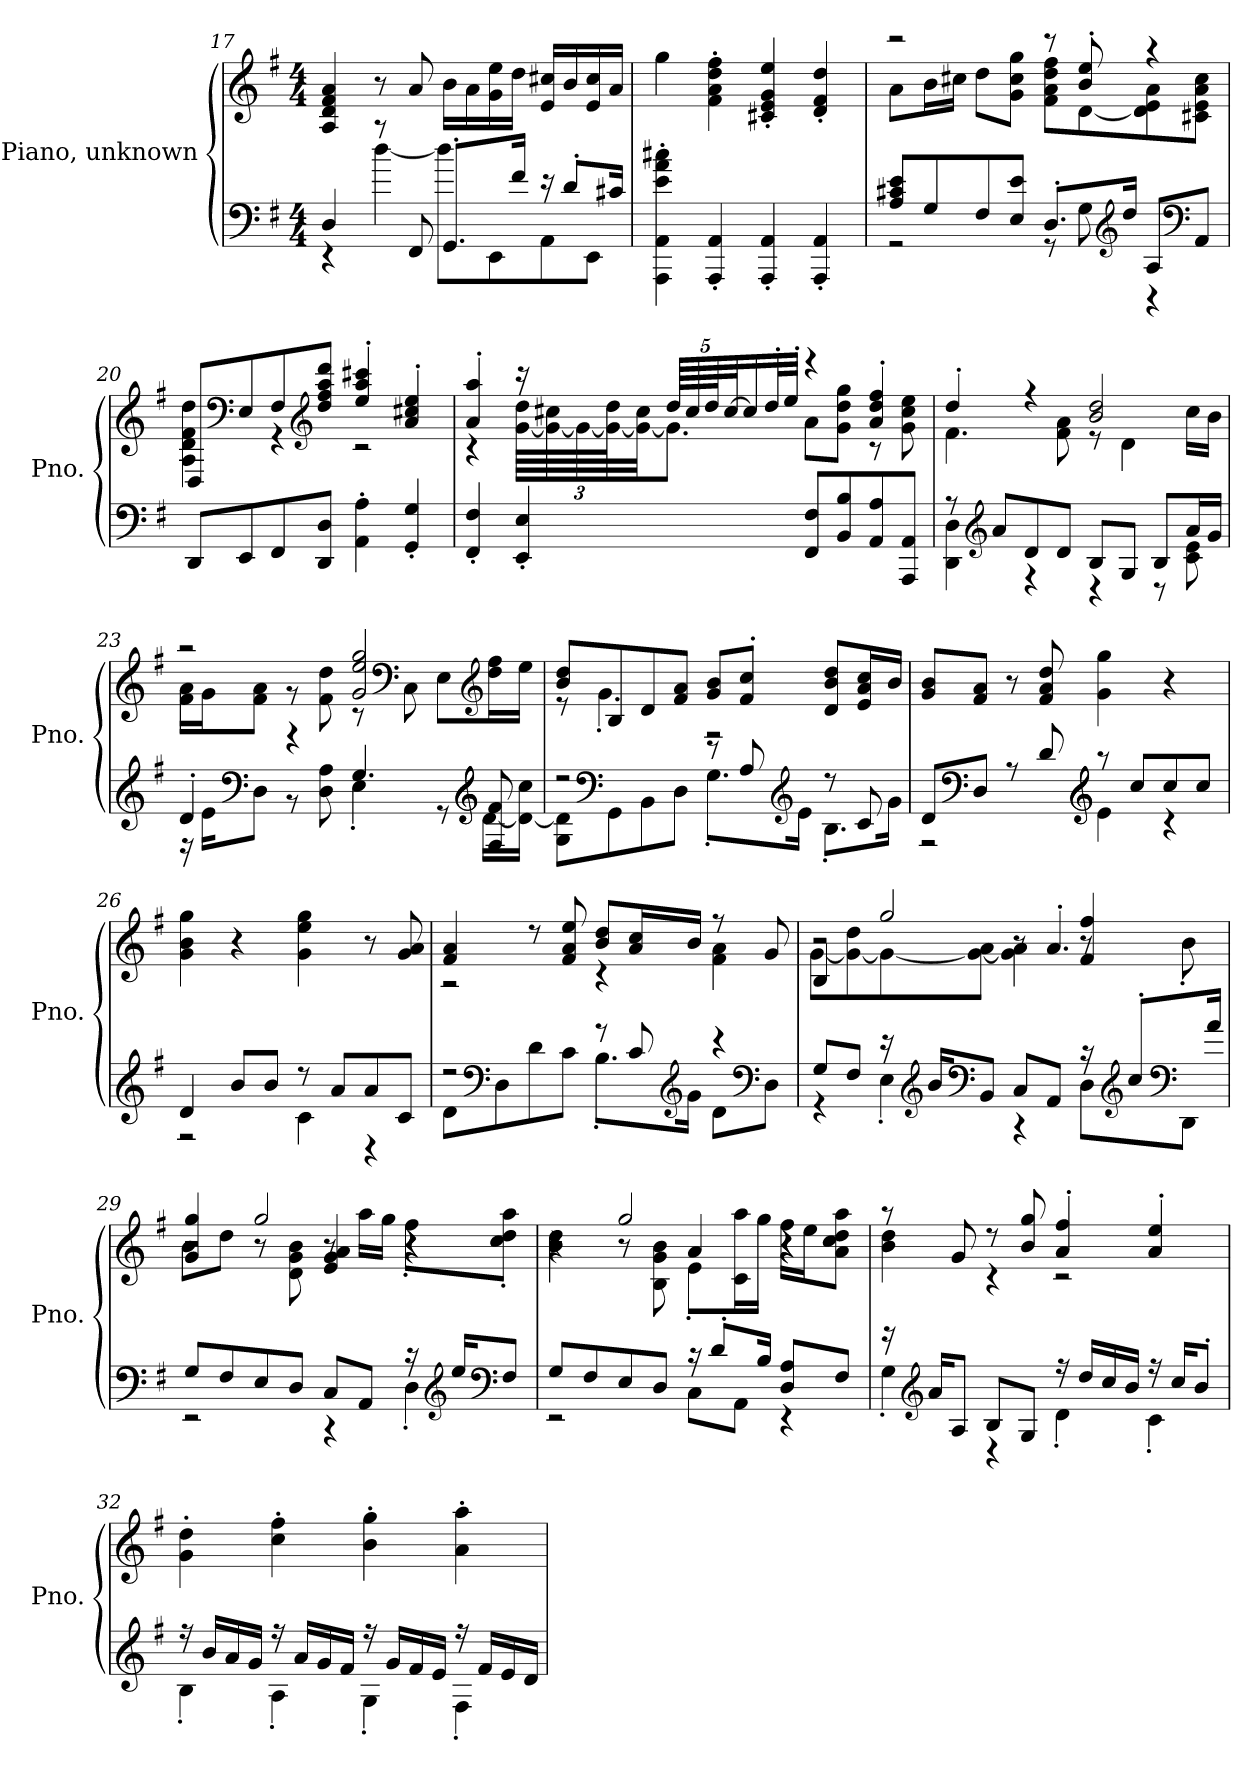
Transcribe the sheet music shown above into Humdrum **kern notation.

**kern	**kern
*part1	*part1
*staff2	*staff1
*I"Piano, unknown	*
*I'Pno.	*
*clefF4	*clefG2
*k[f#]	*k[f#]
*M4/4	*M4/4
=17	=17
*^	*
4D/	4r	4A/ 4d/ 4f#/ 4a/
8r	[4dd\	8r
8FF#/	.	8a/
8.GG'/L	8dd\L]	16b\LL
.	.	16a\
.	8EE\	16g\ 16ee\
16f#/Jk	.	16dd\JJ
16r	8AA\	16e/ 16cc#X/LL
8d'/L	.	16b/
.	8EE\J	16e/ 16cc#/
16c#X/Jk	.	16a/JJ
*v	*v	*
=18	=18
4AAA\' 4AA\' 4e\' 4a\' 4cc#X\'	4gg\
4AAA/' 4AA/'	4f#\' 4a\' 4dd\' 4ff#\'
4AAA/' 4AA/'	4c#X/' 4e/' 4g/' 4ee/'
4AAA/' 4AA/'	4d/' 4f#/' 4dd/'
!!LO:PB:g=z
=19	=19
*^	*^
8A/ 8c#X/ 8e/L	2r	2r	8a\L
8G/	.	.	16b\L
.	.	.	16cc#X\JJ
8F#/	.	.	8dd\L
8E/ 8e/J	.	.	8g\ 8cc#\ 8gg\J
8.D'/L	8r	8r	8f#\ 8a\ 8dd\ 8ff#\L
.	8G\	8b/' 8ee/'	[8d\
*clefG2	*	*	*
16dd/Jk	.	.	.
8A/L	4r	4r	8d\] 8e\ 8a\
*clefF4	*	*	*
8AA/J	.	.	8c#X\ 8e\ 8a\ 8cc#\J
*v	*v	*	*
=20	=20	=20
8DD/L	8D/L	4A\ 4d\ 4f#\ 4dd\
*	*clefF4	*
8EE/	8E/	.
8FF#/	8F#/	4r
*	*clefG2	*
8DD/ 8D/J	8dd/ 8ff#/ 8aa/ 8ddd/J	.
4AA\' 4A\'	4ee/' 4aa/' 4ccc#X/'	2r
4GG/' 4G/'	4a/' 4cc#X/' 4ee/'	.
!!LO:LB:g=z	!!
=21	=21	=21
4FF#/' 4F#/'	4a/' 4aa/'	4r
*	*	*Xbrackettup
4EE/' 4E/'	16r	[96g\ 96dd\LLLL
.	.	96g\_ 96cc#X\
.	.	96g\_
.	.	96g\_ 96dd\J
.	.	48g\_ 48cc#\JJ
.	80dd/LLLL	8.g\J]
.	80cc#/	.
.	80dd/J	.
.	[40cc#/J	.
.	16cc#/]	.
.	32dd'/L	.
.	32ee'/JJJ	.
8FF#/ 8F#/L	4r	8a\L
8BB/ 8B/	.	8g\ 8dd\ 8gg\J
8AA/ 8A/	4a/' 4dd/' 4ff#/'	8r
8AAA/ 8AA/J	.	8g\ 8cc#\ 8ee\
=22	=22	=22
*^	*	*
8r	4DD\ 4D\	4dd'/	4.f#\
*clefG2	*	*	*
8a/L	.	.	.
8d/	4r	4r	.
8d/J	.	.	8f#\ 8a\
8B/L	4r	2b/ 2dd/	8r
8G/J	.	.	4d\
8B/L	8r	.	.
16a/L	8c\ 8e\	.	16cc\LL
16g/JJ	.	.	16b\JJ
!!LO:LB:g=z	!!
=23	=23	=23	=23
4d'/	16r	2r	16f#\ 16a\LL
.	16e\KL	.	16g\J
*clefF4	*	*	*
.	8D\J	.	8f#\ 8a\J
4r	8r	.	8r
.	8D\ 8A\	.	8f#\ 8dd\
4.G/	4E'\	2g/ 2ee/ 2gg/	8r
*	*	*clefF4	*
.	.	.	8C\
.	8r	.	8E\L
*clefG2	*	*clefG2	*
8F#/ 8f#/	[16d\LL	.	16dd\ 16ff#\L
.	16d\_ 16cc\JJ	.	16ee\JJ
=24	=24	=24	=24
2r	8G\ 8d\]L	8b/ 8dd/L	8r
*clefF4	*	*	*
.	8GG\	8B/	4.g'\
.	8BB\	8d/	.
.	8D\J	8f#/ 8a/J	.
8r	8.G'\L	8g/ 8b/L	2r
8A/	.	8f#/' 8cc/'J	.
*clefG2	*	*	*
.	16e\Jk	.	.
8r	8.B'\L	8d/ 8b/ 8dd/L	.
8c/	.	16e/ 16a/ 16cc/L	.
.	16g\Jk	16b/JJ	.
*	*	*v	*v
!!LO:LB:g=z
=25	=25	=25
8d/L	2r	8g/ 8b/L
*clefF4	*	*
8D/J	.	8f#/ 8a/J
8r	.	8r
8d/	.	8f#/ 8a/ 8dd/
*clefG2	*	*
8r	4e\	4g\ 4gg\
8cc/L	.	.
8cc/	4r	4r
8cc/J	.	.
=26	=26	=26
4d/	2r	4g\ 4b\ 4gg\
8b/L	.	4r
8b/J	.	.
8r	4c\	4g\ 4ee\ 4gg\
8a/L	.	.
8a/	4r	8r
8c/J	.	8g/ 8a/
=27	=27	=27
*	*	*^
2r	8d\L	4f#/ 4a/	2r
*clefF4	*	*	*
.	8D\	.	.
.	8d\	8r	.
.	8c\J	8f#/ 8a/ 8ee/	.
8r	8.B'\L	8b/ 8dd/L	4r
8c/	.	16a/ 16cc/L	.
*clefG2	*	*	*
.	16g\Jk	16b/JJ	.
4r	8d\L	8r	4f#\ 4a\
*clefF4	*	*	*
.	8D\J	8g/	.
!!LO:LB:g=z
=28	=28	=28	=28
*	*	*	*^
8G/L	4r	4B/	[8g\L	2r
8F#/J	.	.	8g\_ 8dd\	.
16r	4E'\	2gg/	8g\_	.
*clefG2	*	*	*	*
16b/KL	.	.	.	.
*clefF4	*	*	*	*
8BB/J	.	.	8g\_ 8a\J	.
8C/L	4r	.	4g\] 4a\	8r
8AA/J	.	.	.	4.a'/
16r	8D\L	4f#/ 4ff#/	8r	.
*clefG2	*	*	*	*
8cc'/L	.	.	.	.
*clefF4	*	*	*	*
.	8DD\J	.	8b'\	.
16a/Jk	.	.	.	.
=29	=29	=29	=29	=29
8G/L	2r	4g/ 4gg/	8b\L	2r
8F#/	.	.	8dd\J	.
8E/	.	2gg/	8r	.
8D/J	.	.	8d\ 8g\ 8b\	.
8C/L	4r	.	8r	4e/ 4g/ 4a/
8AA/J	.	.	16aa\LL	.
.	.	.	16gg\JJ	.
16r	4D'\	4r	8ff#'\L	4r
*clefG2	*	*	*	*
16ee/KL	.	.	.	.
*clefF4	*	*	*	*
8F#/J	.	.	8cc\' 8dd\' 8aa\'J	.
!!LO:LB:g=z	!!	!!
=30	=30	=30	=30	=30
8G/L	2r	4r	4b\ 4dd\	2r
8F#/	.	.	.	.
8E/	.	2gg/	8r	.
8D/J	.	.	8B\ 8g\ 8b\	.
16r	8C\L	.	8e'\L	4a/
8d'/L	.	.	.	.
.	8AA\J	.	16c\ 16aa\L	.
16B/Jk	.	.	16gg\JJ	.
8D/ 8A/L	4r	4r	16ff#\LL	4r
.	.	.	16ee\J	.
8F#/J	.	.	8a\ 8cc\ 8dd\ 8aa\J	.
*	*	*	*v	*v
=31	=31	=31	=31
16r	4G'\	8r	4b\ 4dd\
*clefG2	*	*	*
16a/KL	.	.	.
8A/J	.	8g/	.
8B/L	4r	8r	4r
8G/J	.	8b/ 8gg/	.
16r	4d'\	4a/' 4ff#/'	2r
16dd/LL	.	.	.
16cc/	.	.	.
16b/JJ	.	.	.
16r	4c'\	4a/' 4ee/'	.
16cc/KL	.	.	.
8b'/J	.	.	.
*	*	*v	*v
=32	=32	=32
16r	4B'\	4g\' 4dd\'
16b/LL	.	.
16a/	.	.
16g/JJ	.	.
16r	4A'\	4cc\' 4ff#\'
16a/LL	.	.
16g/	.	.
16f#/JJ	.	.
16r	4G'\	4b\' 4gg\'
16g/LL	.	.
16f#/	.	.
16e/JJ	.	.
16r	4F#'\	4a\' 4aa\'
16f#/LL	.	.
16e/	.	.
16d/JJ	.	.
*v	*v	*
=	=
*-	*-
